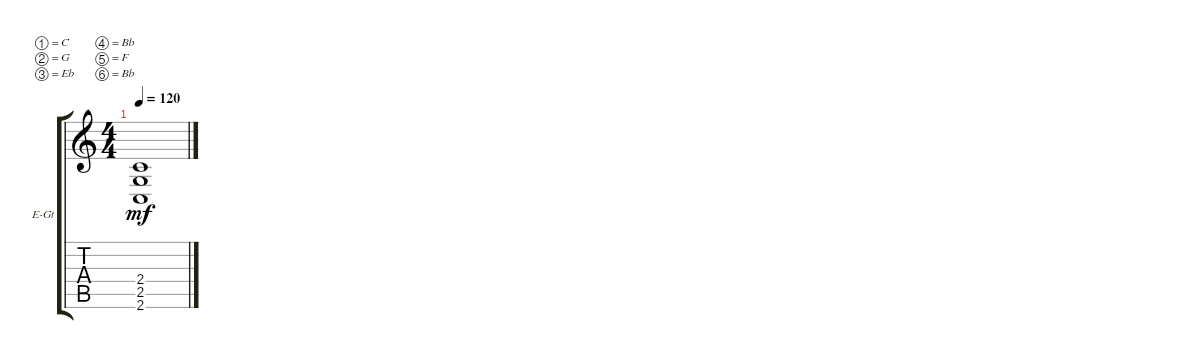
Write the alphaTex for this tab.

\bracketExtendMode groupsimilarinstruments
\firstSystemTrackNameOrientation horizontal
\otherSystemsTrackNameOrientation horizontal
\track ("Electric Guitar 1" "E-Gt") {instrument distortionguitar}
\staff {score tabs}
\tuning (C4 G3 Eb3 Bb2 F2 Bb1)
\ts (4 4)
\tempo 120
\clef g2
\ks c
(2.4{t} 2.5{t} 2.6{t}).1{dy mf}
